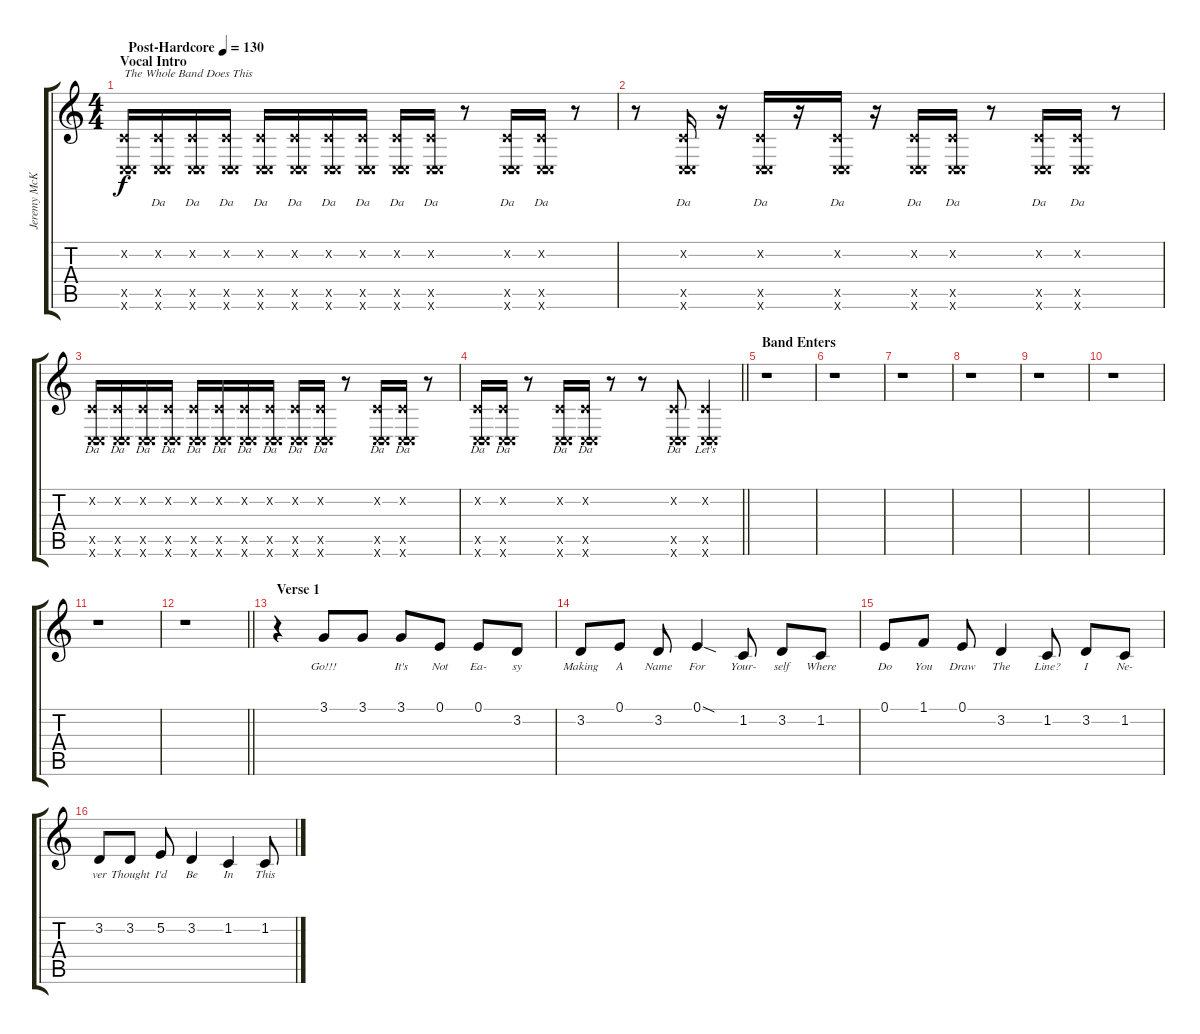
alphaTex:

\track ("Jeremy McKinnon [Lead Vocals]" "Jeremy McK") {instrument clarinet}
\staff {score tabs}
\tuning (E4 B3 G3 D3 A2 E2) {hide}
\ts (4 4)
\section ("" "Vocal Intro")
\tempo (130 "Post-Hardcore")
\clef g2
\ks c
(1.2{x} 3.5{x} 8.6{x}).16{txt "The Whole Band Does This" lyrics (0 "") lyrics (1 "") lyrics (2 "") lyrics (3 "") lyrics (4 "") dy f instrument clarinet} (1.2{x} 3.5{x} 8.6{x}).16{lyrics (0 "Da") lyrics (1 "") lyrics (2 "") lyrics (3 "") lyrics (4 "")} (1.2{x} 3.5{x} 8.6{x}).16{lyrics (0 "Da") lyrics (1 "") lyrics (2 "") lyrics (3 "") lyrics (4 "")} (1.2{x} 3.5{x} 8.6{x}).16{lyrics (0 "Da") lyrics (1 "") lyrics (2 "") lyrics (3 "") lyrics (4 "")} (1.2{x} 3.5{x} 8.6{x}).16{lyrics (0 "Da") lyrics (1 "") lyrics (2 "") lyrics (3 "") lyrics (4 "")} (1.2{x} 3.5{x} 8.6{x}).16{lyrics (0 "Da") lyrics (1 "") lyrics (2 "") lyrics (3 "") lyrics (4 "")} (1.2{x} 3.5{x} 8.6{x}).16{lyrics (0 "Da") lyrics (1 "") lyrics (2 "") lyrics (3 "") lyrics (4 "")} (1.2{x} 3.5{x} 8.6{x}).16{lyrics (0 "Da") lyrics (1 "") lyrics (2 "") lyrics (3 "") lyrics (4 "")} (1.2{x} 3.5{x} 8.6{x}).16{lyrics (0 "Da") lyrics (1 "") lyrics (2 "") lyrics (3 "") lyrics (4 "")} (1.2{x} 3.5{x} 8.6{x}).16{lyrics (0 "Da") lyrics (1 "") lyrics (2 "") lyrics (3 "") lyrics (4 "")} r.8 (1.2{x} 3.5{x} 8.6{x}).16{lyrics (0 "Da") lyrics (1 "") lyrics (2 "") lyrics (3 "") lyrics (4 "")} (1.2{x} 3.5{x} 8.6{x}).16{lyrics (0 "Da") lyrics (1 "") lyrics (2 "") lyrics (3 "") lyrics (4 "")} r.8 |
r.8 (1.2{x} 3.5{x} 8.6{x}).16{lyrics (0 "Da") lyrics (1 "") lyrics (2 "") lyrics (3 "") lyrics (4 "")} r.16 (1.2{x} 3.5{x} 8.6{x}).16{lyrics (0 "Da") lyrics (1 "") lyrics (2 "") lyrics (3 "") lyrics (4 "")} r.16 (1.2{x} 3.5{x} 8.6{x}).16{lyrics (0 "Da") lyrics (1 "") lyrics (2 "") lyrics (3 "") lyrics (4 "")} r.16 (1.2{x} 3.5{x} 8.6{x}).16{lyrics (0 "Da") lyrics (1 "") lyrics (2 "") lyrics (3 "") lyrics (4 "")} (1.2{x} 3.5{x} 8.6{x}).16{lyrics (0 "Da") lyrics (1 "") lyrics (2 "") lyrics (3 "") lyrics (4 "")} r.8 (1.2{x} 3.5{x} 8.6{x}).16{lyrics (0 "Da") lyrics (1 "") lyrics (2 "") lyrics (3 "") lyrics (4 "")} (1.2{x} 3.5{x} 8.6{x}).16{lyrics (0 "Da") lyrics (1 "") lyrics (2 "") lyrics (3 "") lyrics (4 "")} r.8 |
(1.2{x} 3.5{x} 8.6{x}).16{lyrics (0 "Da") lyrics (1 "") lyrics (2 "") lyrics (3 "") lyrics (4 "")} (1.2{x} 3.5{x} 8.6{x}).16{lyrics (0 "Da") lyrics (1 "") lyrics (2 "") lyrics (3 "") lyrics (4 "")} (1.2{x} 3.5{x} 8.6{x}).16{lyrics (0 "Da") lyrics (1 "") lyrics (2 "") lyrics (3 "") lyrics (4 "")} (1.2{x} 3.5{x} 8.6{x}).16{lyrics (0 "Da") lyrics (1 "") lyrics (2 "") lyrics (3 "") lyrics (4 "")} (1.2{x} 3.5{x} 8.6{x}).16{lyrics (0 "Da") lyrics (1 "") lyrics (2 "") lyrics (3 "") lyrics (4 "")} (1.2{x} 3.5{x} 8.6{x}).16{lyrics (0 "Da") lyrics (1 "") lyrics (2 "") lyrics (3 "") lyrics (4 "")} (1.2{x} 3.5{x} 8.6{x}).16{lyrics (0 "Da") lyrics (1 "") lyrics (2 "") lyrics (3 "") lyrics (4 "")} (1.2{x} 3.5{x} 8.6{x}).16{lyrics (0 "Da") lyrics (1 "") lyrics (2 "") lyrics (3 "") lyrics (4 "")} (1.2{x} 3.5{x} 8.6{x}).16{lyrics (0 "Da") lyrics (1 "") lyrics (2 "") lyrics (3 "") lyrics (4 "")} (1.2{x} 3.5{x} 8.6{x}).16{lyrics (0 "Da") lyrics (1 "") lyrics (2 "") lyrics (3 "") lyrics (4 "")} r.8 (1.2{x} 3.5{x} 8.6{x}).16{lyrics (0 "Da") lyrics (1 "") lyrics (2 "") lyrics (3 "") lyrics (4 "")} (1.2{x} 3.5{x} 8.6{x}).16{lyrics (0 "Da") lyrics (1 "") lyrics (2 "") lyrics (3 "") lyrics (4 "")} r.8 |
\barLineRight lightlight
(1.2{x} 3.5{x} 8.6{x}).16{lyrics (0 "Da") lyrics (1 "") lyrics (2 "") lyrics (3 "") lyrics (4 "")} (1.2{x} 3.5{x} 8.6{x}).16{lyrics (0 "Da") lyrics (1 "") lyrics (2 "") lyrics (3 "") lyrics (4 "")} r.8 (1.2{x} 3.5{x} 8.6{x}).16{lyrics (0 "Da") lyrics (1 "") lyrics (2 "") lyrics (3 "") lyrics (4 "")} (1.2{x} 3.5{x} 8.6{x}).16{lyrics (0 "Da") lyrics (1 "") lyrics (2 "") lyrics (3 "") lyrics (4 "")} r.8 r.8 (1.2{x} 3.5{x} 8.6{x}).8{lyrics (0 "Da") lyrics (1 "") lyrics (2 "") lyrics (3 "") lyrics (4 "")} (1.2{x} 3.5{x} 8.6{x}).4{lyrics (0 "Let's") lyrics (1 "") lyrics (2 "") lyrics (3 "") lyrics (4 "")} |
\section ("" "Band Enters")
r.1 |
r.1 |
r.1 |
r.1 |
r.1 |
r.1 |
r.1 |
\barLineRight lightlight
r.1 |
\section ("" " Verse 1")
r.4 3.1.8{lyrics (0 "Go!!!") lyrics (1 "") lyrics (2 "") lyrics (3 "") lyrics (4 "")} 3.1.8{lyrics (0 "") lyrics (1 "") lyrics (2 "") lyrics (3 "") lyrics (4 "")} 3.1.8{lyrics (0 "It's") lyrics (1 "") lyrics (2 "") lyrics (3 "") lyrics (4 "")} 0.1.8{lyrics (0 "Not") lyrics (1 "") lyrics (2 "") lyrics (3 "") lyrics (4 "")} 0.1.8{lyrics (0 "Ea-") lyrics (1 "") lyrics (2 "") lyrics (3 "") lyrics (4 "")} 3.2.8{lyrics (0 "sy") lyrics (1 "") lyrics (2 "") lyrics (3 "") lyrics (4 "")} |
3.2.8{lyrics (0 "Making") lyrics (1 "") lyrics (2 "") lyrics (3 "") lyrics (4 "")} 0.1.8{lyrics (0 "A") lyrics (1 "") lyrics (2 "") lyrics (3 "") lyrics (4 "")} 3.2.8{lyrics (0 "Name") lyrics (1 "") lyrics (2 "") lyrics (3 "") lyrics (4 "")} 0.1{sod}.4{lyrics (0 "For") lyrics (1 "") lyrics (2 "") lyrics (3 "") lyrics (4 "")} 1.2.8{lyrics (0 "Your-") lyrics (1 "") lyrics (2 "") lyrics (3 "") lyrics (4 "")} 3.2.8{lyrics (0 "self") lyrics (1 "") lyrics (2 "") lyrics (3 "") lyrics (4 "")} 1.2.8{lyrics (0 "Where") lyrics (1 "") lyrics (2 "") lyrics (3 "") lyrics (4 "")} |
0.1.8{lyrics (0 "Do") lyrics (1 "") lyrics (2 "") lyrics (3 "") lyrics (4 "")} 1.1.8{lyrics (0 "You") lyrics (1 "") lyrics (2 "") lyrics (3 "") lyrics (4 "")} 0.1.8{lyrics (0 "Draw") lyrics (1 "") lyrics (2 "") lyrics (3 "") lyrics (4 "")} 3.2.4{lyrics (0 "The") lyrics (1 "") lyrics (2 "") lyrics (3 "") lyrics (4 "")} 1.2.8{lyrics (0 "Line?") lyrics (1 "") lyrics (2 "") lyrics (3 "") lyrics (4 "")} 3.2.8{lyrics (0 "I") lyrics (1 "") lyrics (2 "") lyrics (3 "") lyrics (4 "")} 1.2.8{lyrics (0 "Ne-") lyrics (1 "") lyrics (2 "") lyrics (3 "") lyrics (4 "")} |
3.2.8{lyrics (0 "ver") lyrics (1 "") lyrics (2 "") lyrics (3 "") lyrics (4 "")} 3.2.8{lyrics (0 "Thought") lyrics (1 "") lyrics (2 "") lyrics (3 "") lyrics (4 "")} 5.2.8{lyrics (0 "I'd") lyrics (1 "") lyrics (2 "") lyrics (3 "") lyrics (4 "")} 3.2.4{lyrics (0 "Be") lyrics (1 "") lyrics (2 "") lyrics (3 "") lyrics (4 "")} 1.2.4{lyrics (0 "In") lyrics (1 "") lyrics (2 "") lyrics (3 "") lyrics (4 "")} 1.2.8{lyrics (0 "This") lyrics (1 "") lyrics (2 "") lyrics (3 "") lyrics (4 "")}
